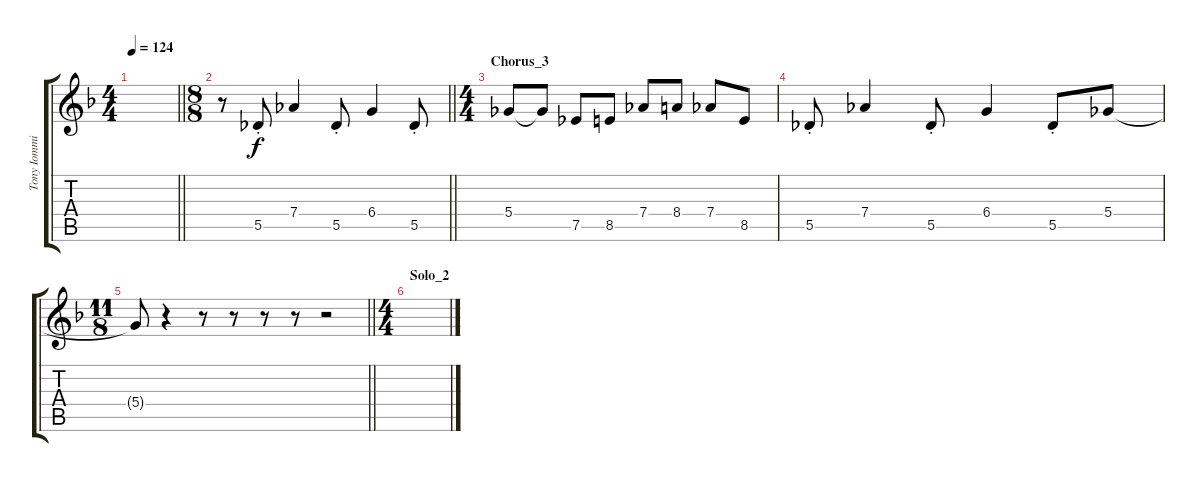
\track ("Tony Iommi" "Tony Iommi") {instrument overdrivenguitar}
\staff {score tabs}
\tuning (Eb4 Bb3 Gb3 Db3 Ab2 Eb2) {hide}
\ts (4 4)
\tempo 124
\clef g2
\barLineRight lightlight
\ks f
|
\ts (8 8)
\barLineRight lightlight
r.8 5.5{st}.8 7.4.4 5.5{st}.8 6.4.4 5.5{st}.8 |
\ts (4 4)
\section ("" "Chorus_3")
5.4.8 5.4{t}.8 7.5.8 8.5.8 7.4.8 8.4.8 7.4.8 8.5.8 |
5.5{st}.8 7.4.4 5.5{st}.8 6.4.4 5.5{st}.8 5.4.8 |
\ts (11 8)
\barLineRight lightlight
5.4{t}.8 r.4 r.8 r.8 r.8 r.8 r.2 |
\ts (4 4)
\section ("" "Solo_2")
